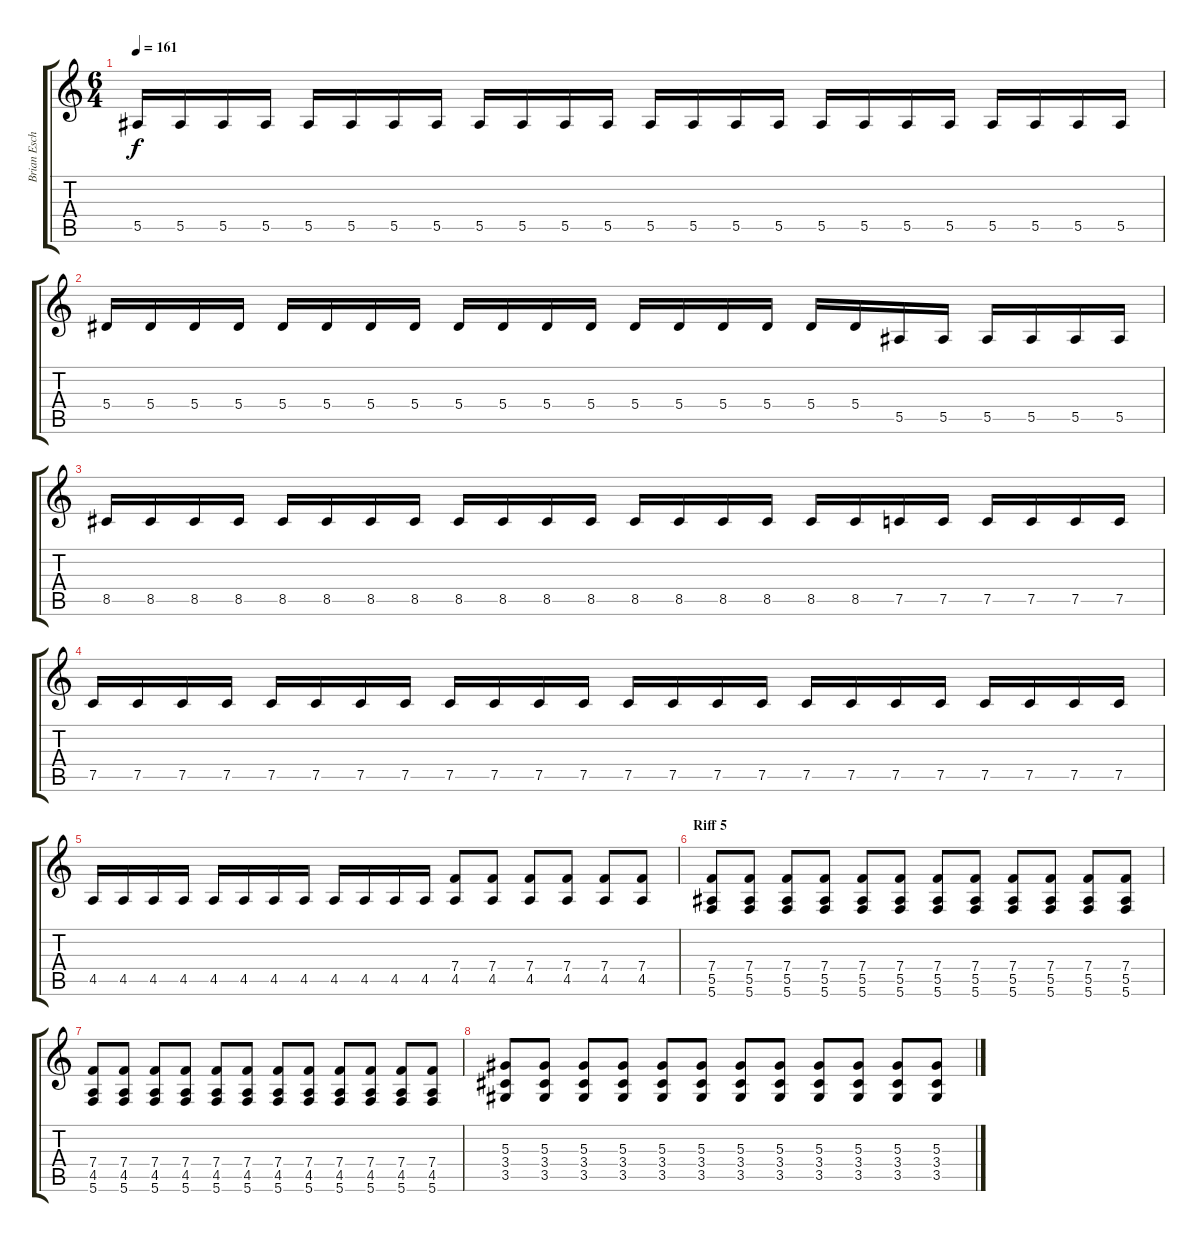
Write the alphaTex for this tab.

\track ("Brian Eschbach (Lead Guitar)" "Brian Esch") {instrument distortionguitar}
\staff {score tabs}
\tuning (C4 G3 Eb3 Bb2 F2 C2) {hide}
\ts (6 4)
\tempo 161
\clef g2
\ks c
5.5.16{dy f} 5.5.16 5.5.16 5.5.16 5.5.16 5.5.16 5.5.16 5.5.16 5.5.16 5.5.16 5.5.16 5.5.16 5.5.16 5.5.16 5.5.16 5.5.16 5.5.16 5.5.16 5.5.16 5.5.16 5.5.16 5.5.16 5.5.16 5.5.16 |
5.4.16 5.4.16 5.4.16 5.4.16 5.4.16 5.4.16 5.4.16 5.4.16 5.4.16 5.4.16 5.4.16 5.4.16 5.4.16 5.4.16 5.4.16 5.4.16 5.4.16 5.4.16 5.5.16 5.5.16 5.5.16 5.5.16 5.5.16 5.5.16 |
8.5.16 8.5.16 8.5.16 8.5.16 8.5.16 8.5.16 8.5.16 8.5.16 8.5.16 8.5.16 8.5.16 8.5.16 8.5.16 8.5.16 8.5.16 8.5.16 8.5.16 8.5.16 7.5.16 7.5.16 7.5.16 7.5.16 7.5.16 7.5.16 |
7.5.16 7.5.16 7.5.16 7.5.16 7.5.16 7.5.16 7.5.16 7.5.16 7.5.16 7.5.16 7.5.16 7.5.16 7.5.16 7.5.16 7.5.16 7.5.16 7.5.16 7.5.16 7.5.16 7.5.16 7.5.16 7.5.16 7.5.16 7.5.16 |
4.5.16 4.5.16 4.5.16 4.5.16 4.5.16 4.5.16 4.5.16 4.5.16 4.5.16 4.5.16 4.5.16 4.5.16 (7.4 4.5).8 (7.4 4.5).8 (7.4 4.5).8 (7.4 4.5).8 (7.4 4.5).8 (7.4 4.5).8 |
\section ("" "Riff 5")
(7.4 5.5 5.6).8 (7.4 5.5 5.6).8 (7.4 5.5 5.6).8 (7.4 5.5 5.6).8 (7.4 5.5 5.6).8 (7.4 5.5 5.6).8 (7.4 5.5 5.6).8 (7.4 5.5 5.6).8 (7.4 5.5 5.6).8 (7.4 5.5 5.6).8 (7.4 5.5 5.6).8 (7.4 5.5 5.6).8 |
(7.4 4.5 5.6).8 (7.4 4.5 5.6).8 (7.4 4.5 5.6).8 (7.4 4.5 5.6).8 (7.4 4.5 5.6).8 (7.4 4.5 5.6).8 (7.4 4.5 5.6).8 (7.4 4.5 5.6).8 (7.4 4.5 5.6).8 (7.4 4.5 5.6).8 (7.4 4.5 5.6).8 (7.4 4.5 5.6).8 |
(5.3 3.4 3.5).8 (5.3 3.4 3.5).8 (5.3 3.4 3.5).8 (5.3 3.4 3.5).8 (5.3 3.4 3.5).8 (5.3 3.4 3.5).8 (5.3 3.4 3.5).8 (5.3 3.4 3.5).8 (5.3 3.4 3.5).8 (5.3 3.4 3.5).8 (5.3 3.4 3.5).8 (5.3 3.4 3.5).8
